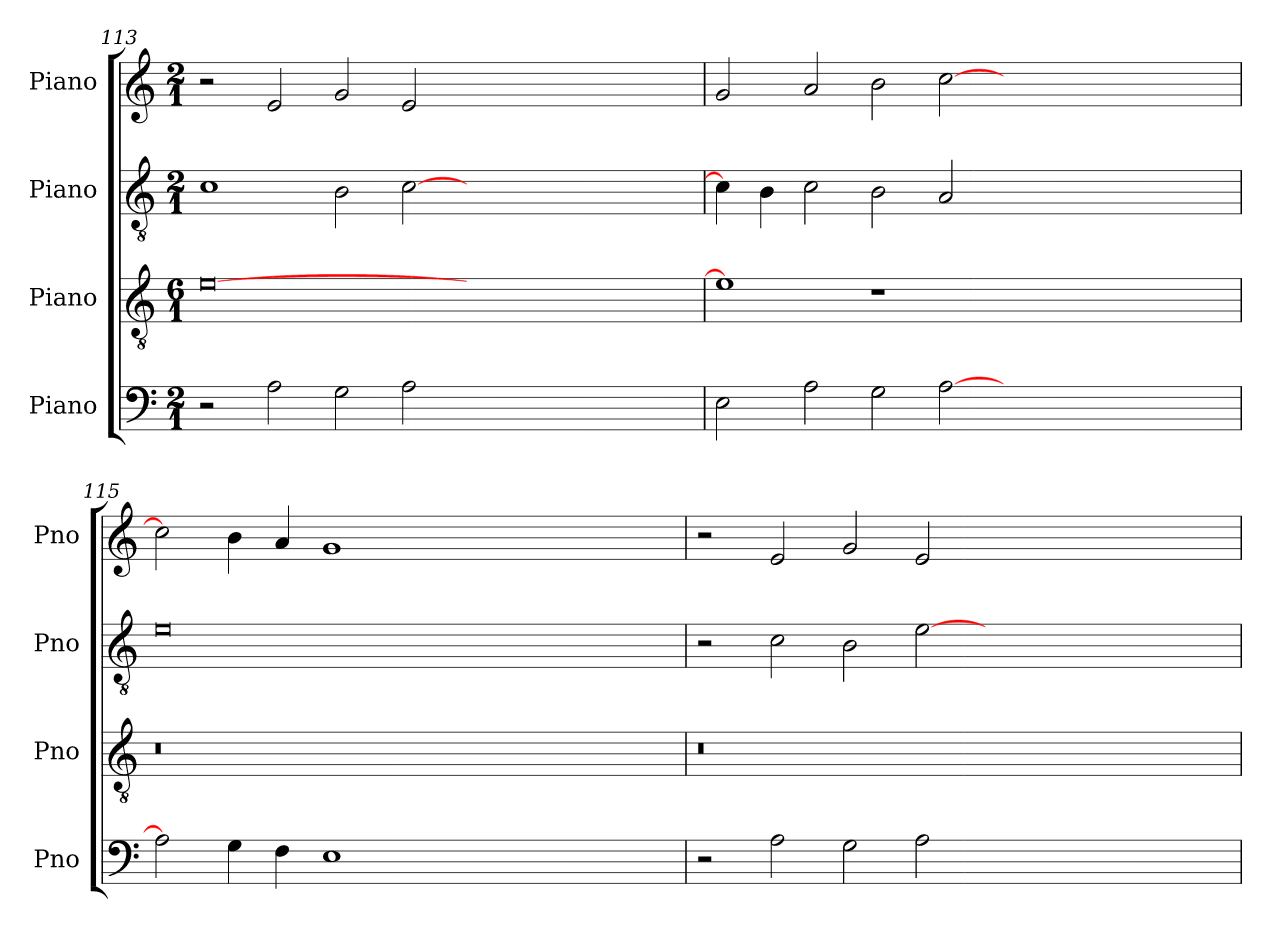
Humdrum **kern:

**kern	**kern	**kern	**kern
*part4	*part3	*part2	*part1
*staff4	*staff3	*staff2	*staff1
*I"Piano	*I"Piano	*I"Piano	*I"Piano
*I'Pno	*I'Pno	*I'Pno	*I'Pno
*clefF4	*clefGv2	*clefGv2	*clefG2
*k[]	*k[]	*k[]	*k[]
*M2/1	*M6/1	*M2/1	*M2/1
=113	=113	=113	=113
2r	[0e	1c	2r
2A\	.	.	2e/
2G\	.	2B\	2g/
2A\	.	[2c\	2e/
00ryy	00ryy	00ryy	00ryy
!!LO:LB:g=z
=114	=114	=114	=114
2E\	1e]	4c\]	2g/
.	.	4B\	.
2A\	.	2c\	2a/
2G\	1r	2B\	2b\
[2A\	.	2A/	[2cc\
00ryy	00ryy	00ryy	00ryy
=115	=115	=115	=115
2A\]	0r	0e	2cc\]
4G\	.	.	4b\
4F\	.	.	4a/
1E	.	.	1g
00ryy	00ryy	00ryy	00ryy
!!LO:LB:g=z
=116	=116	=116	=116
2r	0r	2r	2r
2A\	.	2c\	2e/
2G\	.	2B\	2g/
2A\	.	[2e\	2e/
00ryy	00ryy	00ryy	00ryy
=	=	=	=
*-	*-	*-	*-
